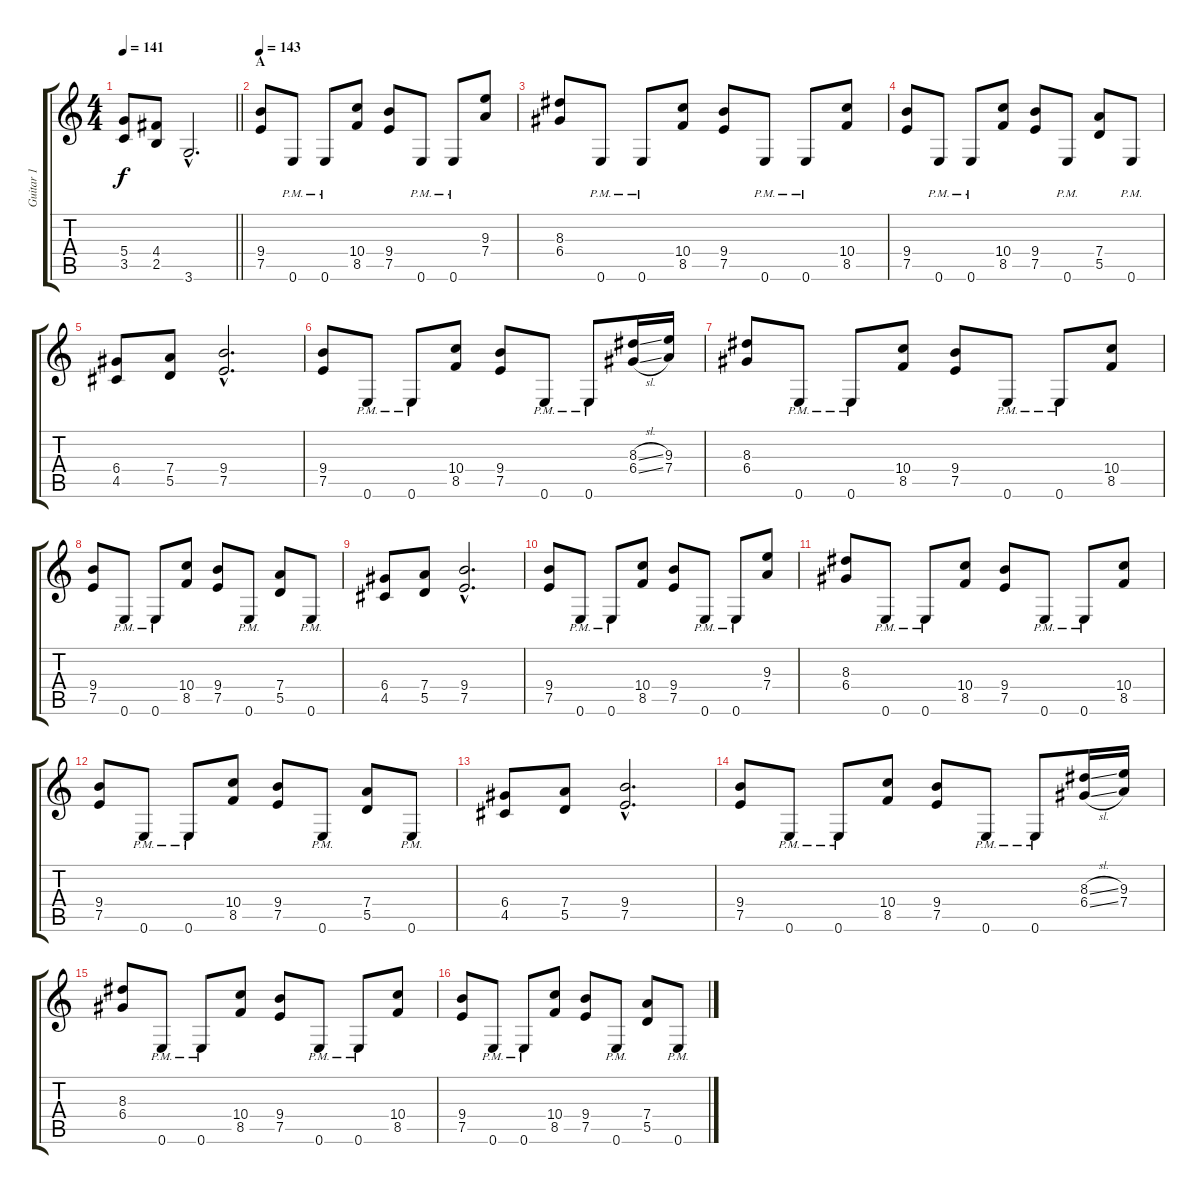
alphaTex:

\track ("Guitar 1" "Guitar 1") {instrument distortionguitar}
\staff {score tabs}
\tuning (E4 B3 G3 D3 A2 E2) {hide}
\ts (4 4)
\tempo 141
\clef g2
\barLineRight lightlight
\ks c
(5.4 3.5).8{dy f} (4.4 2.5).8 3.6{hac}.2{d} |
\section ("" "A")
\tempo 143
(9.4 7.5).8 0.6{pm}.8 0.6{pm}.8 (10.4 8.5).8 (9.4 7.5).8 0.6{pm}.8 0.6{pm}.8 (9.3 7.4).8 |
(8.3 6.4).8 0.6{pm}.8 0.6{pm}.8 (10.4 8.5).8 (9.4 7.5).8 0.6{pm}.8 0.6{pm}.8 (10.4 8.5).8 |
(9.4 7.5).8 0.6{pm}.8 0.6{pm}.8 (10.4 8.5).8 (9.4 7.5).8 0.6{pm}.8 (7.4 5.5).8 0.6{pm}.8 |
(6.4 4.5).8 (7.4 5.5).8 (9.4{hac} 7.5{hac}).2{d} |
(9.4 7.5).8 0.6{pm}.8 0.6{pm}.8 (10.4 8.5).8 (9.4 7.5).8 0.6{pm}.8 0.6{pm}.8 (8.3{sl} 6.4{sl}).16 (9.3 7.4).16 |
(8.3 6.4).8 0.6{pm}.8 0.6{pm}.8 (10.4 8.5).8 (9.4 7.5).8 0.6{pm}.8 0.6{pm}.8 (10.4 8.5).8 |
(9.4 7.5).8 0.6{pm}.8 0.6{pm}.8 (10.4 8.5).8 (9.4 7.5).8 0.6{pm}.8 (7.4 5.5).8 0.6{pm}.8 |
(6.4 4.5).8 (7.4 5.5).8 (9.4{hac} 7.5{hac}).2{d} |
(9.4 7.5).8 0.6{pm}.8 0.6{pm}.8 (10.4 8.5).8 (9.4 7.5).8 0.6{pm}.8 0.6{pm}.8 (9.3 7.4).8 |
(8.3 6.4).8 0.6{pm}.8 0.6{pm}.8 (10.4 8.5).8 (9.4 7.5).8 0.6{pm}.8 0.6{pm}.8 (10.4 8.5).8 |
(9.4 7.5).8 0.6{pm}.8 0.6{pm}.8 (10.4 8.5).8 (9.4 7.5).8 0.6{pm}.8 (7.4 5.5).8 0.6{pm}.8 |
(6.4 4.5).8 (7.4 5.5).8 (9.4{hac} 7.5{hac}).2{d} |
(9.4 7.5).8 0.6{pm}.8 0.6{pm}.8 (10.4 8.5).8 (9.4 7.5).8 0.6{pm}.8 0.6{pm}.8 (8.3{sl} 6.4{sl}).16 (9.3 7.4).16 |
(8.3 6.4).8 0.6{pm}.8 0.6{pm}.8 (10.4 8.5).8 (9.4 7.5).8 0.6{pm}.8 0.6{pm}.8 (10.4 8.5).8 |
(9.4 7.5).8 0.6{pm}.8 0.6{pm}.8 (10.4 8.5).8 (9.4 7.5).8 0.6{pm}.8 (7.4 5.5).8 0.6{pm}.8
